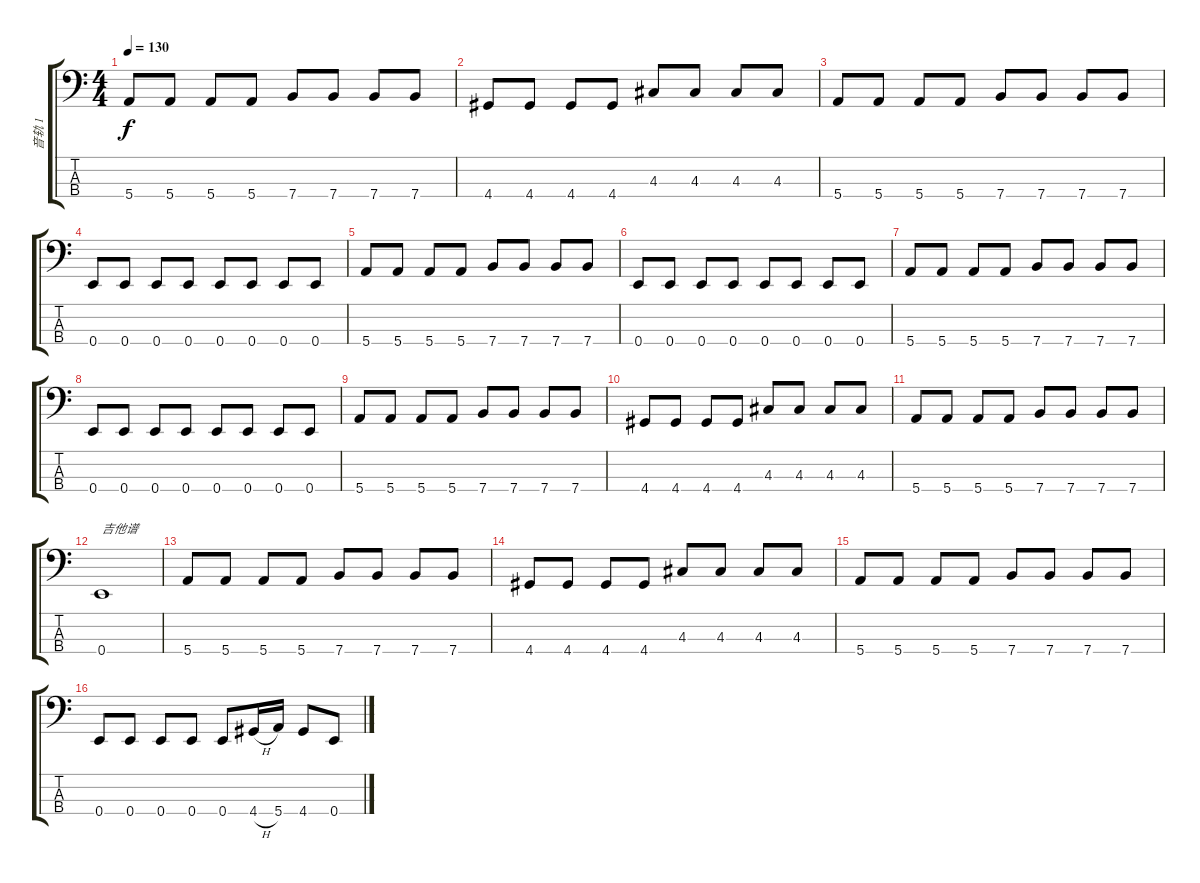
\track ("音轨 1" "音轨 1") {instrument electricbasspick}
\staff {score tabs}
\tuning (G2 D2 A1 E1) {hide}
\ts (4 4)
\tempo 130
\clef f4
\ks c
5.4.8{dy f} 5.4.8 5.4.8 5.4.8 7.4.8 7.4.8 7.4.8 7.4.8 |
4.4.8 4.4.8 4.4.8 4.4.8 4.3.8 4.3.8 4.3.8 4.3.8 |
5.4.8 5.4.8 5.4.8 5.4.8 7.4.8 7.4.8 7.4.8 7.4.8 |
0.4.8 0.4.8 0.4.8 0.4.8 0.4.8 0.4.8 0.4.8 0.4.8 |
5.4.8 5.4.8 5.4.8 5.4.8 7.4.8 7.4.8 7.4.8 7.4.8 |
0.4.8 0.4.8 0.4.8 0.4.8 0.4.8 0.4.8 0.4.8 0.4.8 |
5.4.8 5.4.8 5.4.8 5.4.8 7.4.8 7.4.8 7.4.8 7.4.8 |
0.4.8 0.4.8 0.4.8 0.4.8 0.4.8 0.4.8 0.4.8 0.4.8 |
5.4.8 5.4.8 5.4.8 5.4.8 7.4.8 7.4.8 7.4.8 7.4.8 |
4.4.8 4.4.8 4.4.8 4.4.8 4.3.8 4.3.8 4.3.8 4.3.8 |
5.4.8 5.4.8 5.4.8 5.4.8 7.4.8 7.4.8 7.4.8 7.4.8 |
0.4.1{txt "吉他谱"} |
5.4.8 5.4.8 5.4.8 5.4.8 7.4.8 7.4.8 7.4.8 7.4.8 |
4.4.8 4.4.8 4.4.8 4.4.8 4.3.8 4.3.8 4.3.8 4.3.8 |
5.4.8 5.4.8 5.4.8 5.4.8 7.4.8 7.4.8 7.4.8 7.4.8 |
0.4.8 0.4.8 0.4.8 0.4.8 0.4.8 4.4{h}.16 5.4.16 4.4.8 0.4.8
